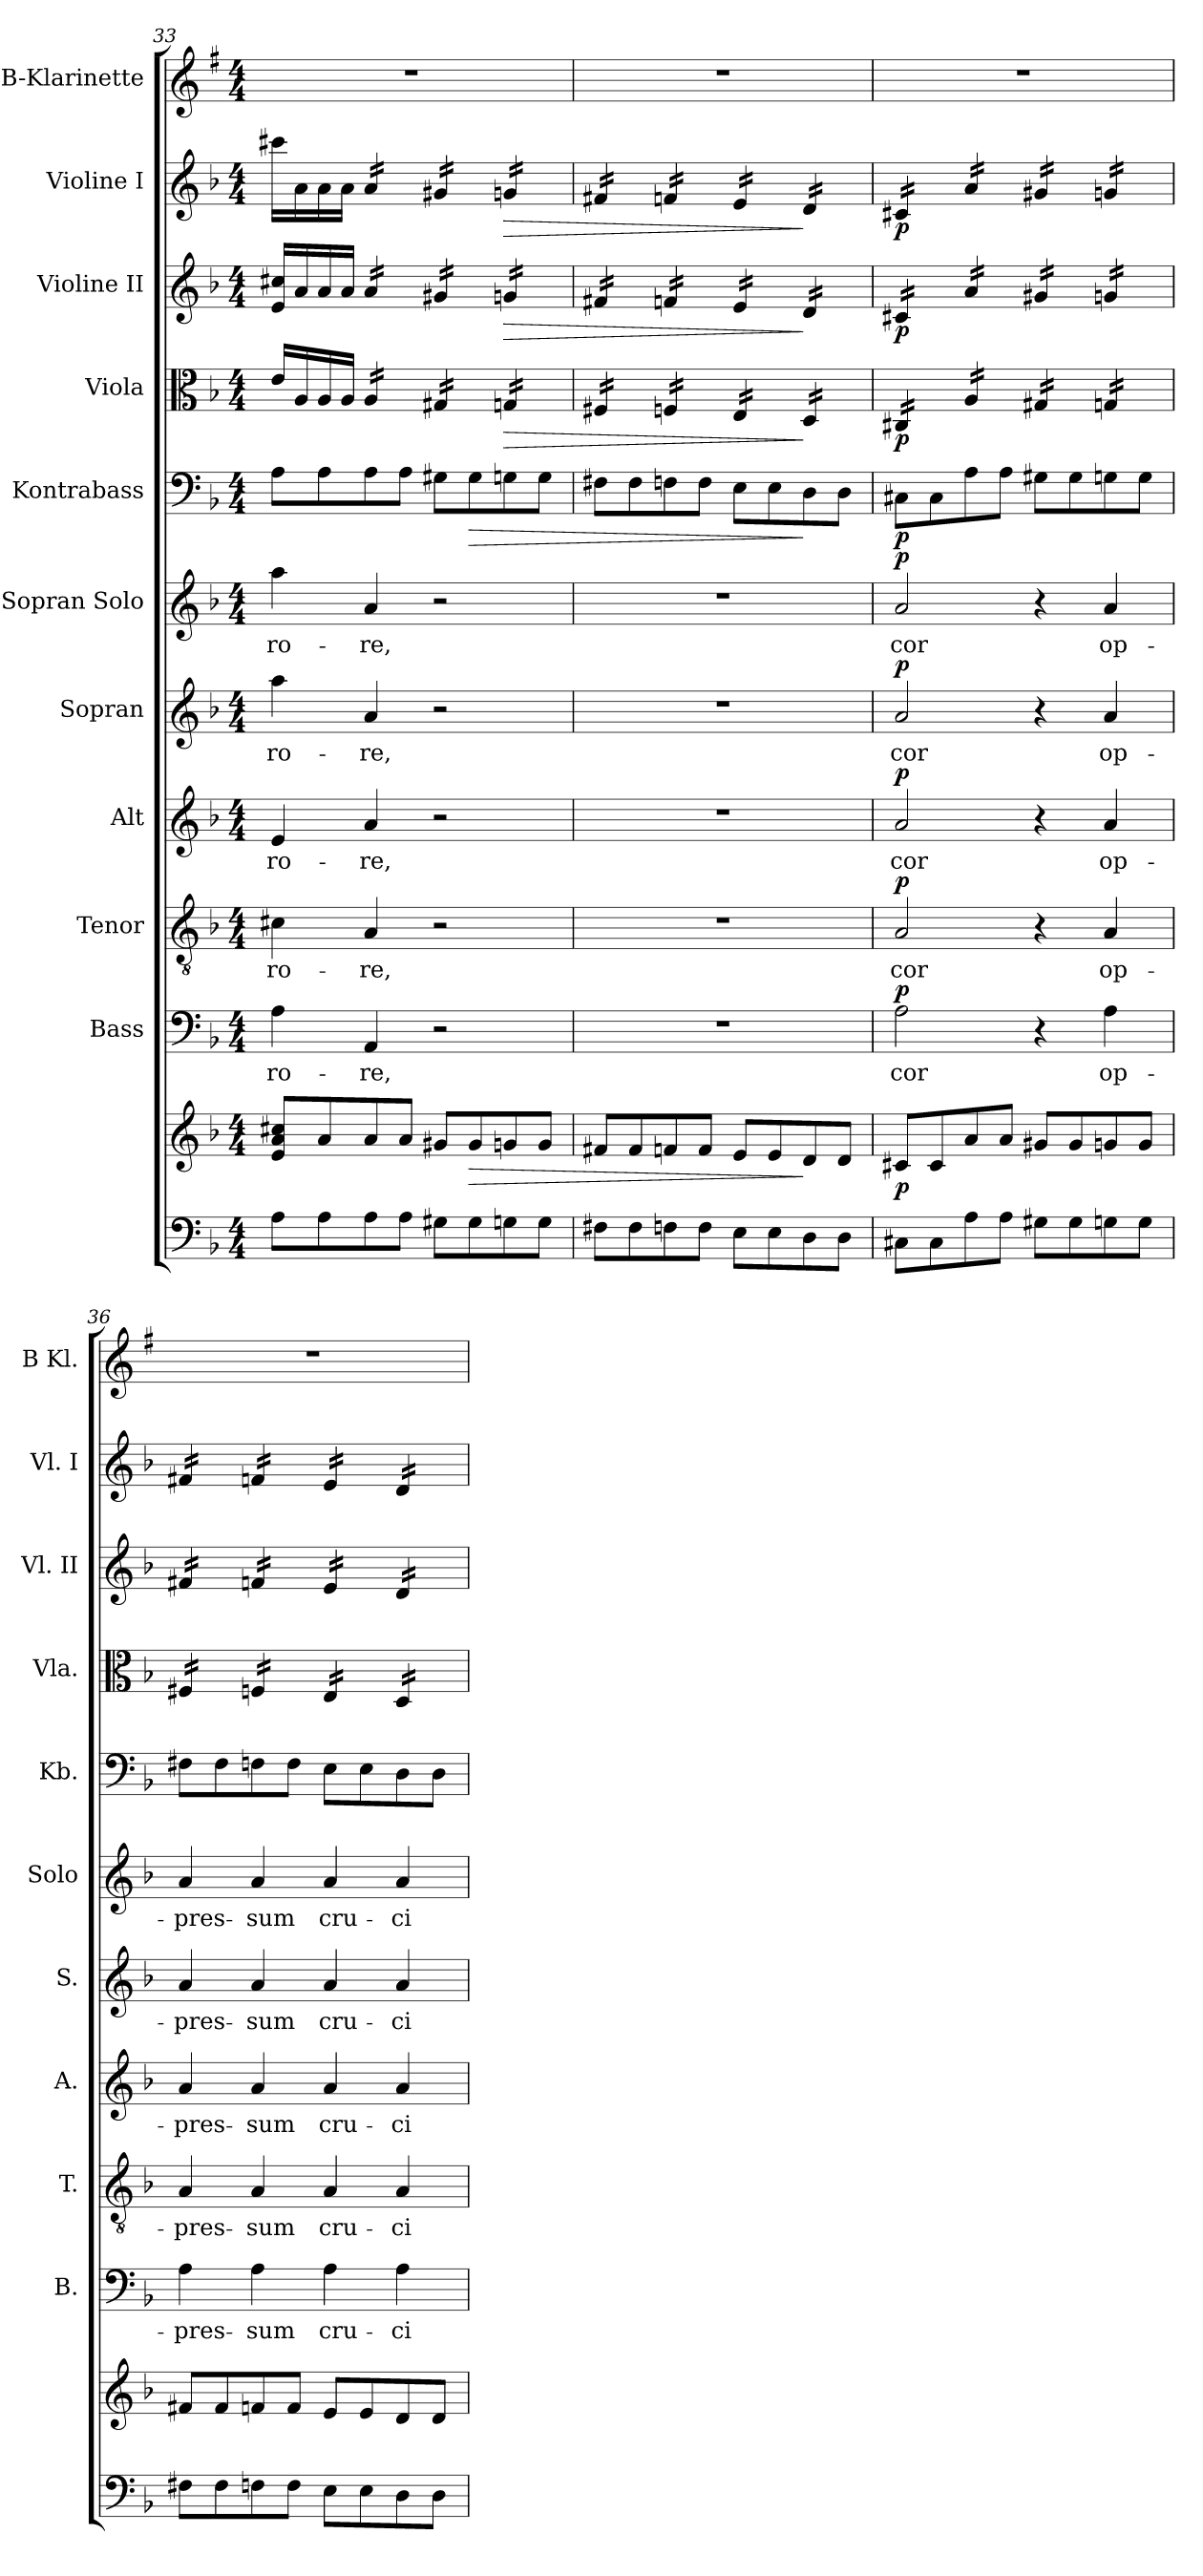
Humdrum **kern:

**kern	**kern	**dynam	**kern	**text	**dynam	**kern	**text	**dynam	**kern	**text	**dynam	**kern	**text	**dynam	**kern	**text	**dynam	**kern	**dynam	**kern	**dynam	**kern	**dynam	**kern	**dynam	**kern
*part11	*part11	*part11	*part10	*part10	*part10	*part9	*part9	*part9	*part8	*part8	*part8	*part7	*part7	*part7	*part6	*part6	*part6	*part5	*part5	*part4	*part4	*part3	*part3	*part2	*part2	*part1
*staff12	*staff11	*staff11/12	*staff10	*staff10	*staff10	*staff9	*staff9	*staff9	*staff8	*staff8	*staff8	*staff7	*staff7	*staff7	*staff6	*staff6	*staff6	*staff5	*staff5	*staff4	*staff4	*staff3	*staff3	*staff2	*staff2	*staff1
*	*	*	*I"Bass	*	*	*I"Tenor	*	*	*I"Alt	*	*	*I"Sopran	*	*	*I"Sopran Solo	*	*	*I"Kontrabass	*	*I"Viola	*	*I"Violine II	*	*I"Violine I	*	*I"B-Klarinette
*	*	*	*I'B.	*	*	*I'T.	*	*	*I'A.	*	*	*I'S.	*	*	*I'Solo	*	*	*I'Kb.	*	*I'Vla.	*	*I'Vl. II	*	*I'Vl. I	*	*I'B Kl.
!!LO:PB:g=z
*clefF4	*clefG2	*	*clefF4	*	*	*clefGv2	*	*	*clefG2	*	*	*clefG2	*	*	*clefG2	*	*	*clefF4	*	*clefC3	*	*clefG2	*	*clefG2	*	*clefG2
*	*	*	*	*	*	*	*	*	*	*	*	*	*	*	*	*	*	*ITrd7c12	*	*	*	*	*	*	*	*ITrd1c2
*k[b-]	*k[b-]	*	*k[b-]	*	*	*k[b-]	*	*	*k[b-]	*	*	*k[b-]	*	*	*k[b-]	*	*	*k[b-]	*	*k[b-]	*	*k[b-]	*	*k[b-]	*	*k[b-]
*F:	*F:	*	*F:	*	*	*F:	*	*	*F:	*	*	*F:	*	*	*F:	*	*	*F:	*	*F:	*	*F:	*	*F:	*	*F:
*M4/4	*M4/4	*	*M4/4	*	*	*M4/4	*	*	*M4/4	*	*	*M4/4	*	*	*M4/4	*	*	*M4/4	*	*M4/4	*	*M4/4	*	*M4/4	*	*M4/4
=33	=33	=33	=33	=33	=33	=33	=33	=33	=33	=33	=33	=33	=33	=33	=33	=33	=33	=33	=33	=33	=33	=33	=33	=33	=33	=33
!	!	!	!	!LO:LY:b	!	!	!LO:LY:b	!	!	!LO:LY:b	!	!	!LO:LY:b	!	!	!LO:LY:b	!	!	!	!	!	!	!	!	!	!
8A\L	8e/ 8a/ 8cc#X/L	.	4A\	-ro-	.	4c#X\	-ro-	.	4e/	-ro-	.	4aa\	-ro-	.	4aa\	-ro-	.	8AA\L	.	16e/LL	.	16e/ 16cc#X/LL	.	16ccc#X\LL	.	1r
.	.	.	.	.	.	.	.	.	.	.	.	.	.	.	.	.	.	.	.	16A/	.	16a/	.	16a\	.	.
8A\	8a/	.	.	.	.	.	.	.	.	.	.	.	.	.	.	.	.	8AA\	.	16A/	.	16a/	.	16a\	.	.
.	.	.	.	.	.	.	.	.	.	.	.	.	.	.	.	.	.	.	.	16A/JJ	.	16a/JJ	.	16a\JJ	.	.
!	!	!	!	!LO:LY:b	!	!	!LO:LY:b	!	!	!LO:LY:b	!	!	!LO:LY:b	!	!	!LO:LY:b	!	!	!	!	!	!	!	!	!	!
*	*	*	*	*	*	*	*	*	*	*	*	*	*	*	*	*	*	*	*	*tremolo	*	*	*	*	*	*
*	*	*	*	*	*	*	*	*	*	*	*	*	*	*	*	*	*	*	*	*	*	*tremolo	*	*	*	*
*	*	*	*	*	*	*	*	*	*	*	*	*	*	*	*	*	*	*	*	*	*	*	*	*tremolo	*	*
8A\	8a/	.	4AA/	-re,	.	4A/	-re,	.	4a/	-re,	.	4a/	-re,	.	4a/	-re,	.	8AA\	.	16A/LL	.	16a/LL	.	16a/LL	.	.
.	.	.	.	.	.	.	.	.	.	.	.	.	.	.	.	.	.	.	.	16A/	.	16a/	.	16a/	.	.
8A\J	8a/J	.	.	.	.	.	.	.	.	.	.	.	.	.	.	.	.	8AA\J	.	16A/	.	16a/	.	16a/	.	.
.	.	.	.	.	.	.	.	.	.	.	.	.	.	.	.	.	.	.	.	16A/JJ	.	16a/JJ	.	16a/JJ	.	.
8G#X\L	8g#X/L	.	2r	.	.	2r	.	.	2r	.	.	2r	.	.	2r	.	.	8GG#X\L	.	16G#X/LL	.	16g#X/LL	.	16g#X/LL	.	.
.	.	.	.	.	.	.	.	.	.	.	.	.	.	.	.	.	.	.	.	16G#X/	.	16g#X/	.	16g#X/	.	.
!	!	!LO:HP:b	!	!	!	!	!	!	!	!	!	!	!	!	!	!	!	!	!LO:HP:b	!	!	!	!	!	!	!
8G#\	8g#/	>	.	.	.	.	.	.	.	.	.	.	.	.	.	.	.	8GG#\	>	16G#X/	.	16g#X/	.	16g#X/	.	.
.	.	.	.	.	.	.	.	.	.	.	.	.	.	.	.	.	.	.	.	16G#X/JJ	.	16g#X/JJ	.	16g#X/JJ	.	.
!	!	!	!	!	!	!	!	!	!	!	!	!	!	!	!	!	!	!	!	!	!LO:HP:b	!	!LO:HP:b	!	!LO:HP:b	!
8Gn\	8gn/	.	.	.	.	.	.	.	.	.	.	.	.	.	.	.	.	8GGn\	.	16Gn/LL	>	16gn/LL	>	16gn/LL	>	.
.	.	.	.	.	.	.	.	.	.	.	.	.	.	.	.	.	.	.	.	16Gn/	.	16gn/	.	16gn/	.	.
8G\J	8g/J	.	.	.	.	.	.	.	.	.	.	.	.	.	.	.	.	8GG\J	.	16Gn/	.	16gn/	.	16gn/	.	.
.	.	.	.	.	.	.	.	.	.	.	.	.	.	.	.	.	.	.	.	16Gn/JJ	.	16gn/JJ	.	16gn/JJ	.	.
=34	=34	=34	=34	=34	=34	=34	=34	=34	=34	=34	=34	=34	=34	=34	=34	=34	=34	=34	=34	=34	=34	=34	=34	=34	=34	=34
8F#X\L	8f#X/L	.	1r	.	.	1r	.	.	1r	.	.	1r	.	.	1r	.	.	8FF#X\L	.	16F#X/LL	.	16f#X/LL	.	16f#X/LL	.	1r
.	.	.	.	.	.	.	.	.	.	.	.	.	.	.	.	.	.	.	.	16F#X/	.	16f#X/	.	16f#X/	.	.
8F#\	8f#/	.	.	.	.	.	.	.	.	.	.	.	.	.	.	.	.	8FF#\	.	16F#X/	.	16f#X/	.	16f#X/	.	.
.	.	.	.	.	.	.	.	.	.	.	.	.	.	.	.	.	.	.	.	16F#X/JJ	.	16f#X/JJ	.	16f#X/JJ	.	.
8Fn\	8fn/	.	.	.	.	.	.	.	.	.	.	.	.	.	.	.	.	8FFn\	.	16Fn/LL	.	16fn/LL	.	16fn/LL	.	.
.	.	.	.	.	.	.	.	.	.	.	.	.	.	.	.	.	.	.	.	16Fn/	.	16fn/	.	16fn/	.	.
8F\J	8f/J	.	.	.	.	.	.	.	.	.	.	.	.	.	.	.	.	8FF\J	.	16Fn/	.	16fn/	.	16fn/	.	.
.	.	.	.	.	.	.	.	.	.	.	.	.	.	.	.	.	.	.	.	16Fn/JJ	.	16fn/JJ	.	16fn/JJ	.	.
8E\L	8e/L	.	.	.	.	.	.	.	.	.	.	.	.	.	.	.	.	8EE\L	.	16E/LL	.	16e/LL	.	16e/LL	.	.
.	.	.	.	.	.	.	.	.	.	.	.	.	.	.	.	.	.	.	.	16E/	.	16e/	.	16e/	.	.
8E\	8e/	.	.	.	.	.	.	.	.	.	.	.	.	.	.	.	.	8EE\	.	16E/	.	16e/	.	16e/	.	.
.	.	.	.	.	.	.	.	.	.	.	.	.	.	.	.	.	.	.	.	16E/JJ	.	16e/JJ	.	16e/JJ	.	.
8D\	8d/	]	.	.	.	.	.	.	.	.	.	.	.	.	.	.	.	8DD\	]	16D/LL	]	16d/LL	]	16d/LL	]	.
.	.	.	.	.	.	.	.	.	.	.	.	.	.	.	.	.	.	.	.	16D/	.	16d/	.	16d/	.	.
8D\J	8d/J	.	.	.	.	.	.	.	.	.	.	.	.	.	.	.	.	8DD\J	.	16D/	.	16d/	.	16d/	.	.
.	.	.	.	.	.	.	.	.	.	.	.	.	.	.	.	.	.	.	.	16D/JJ	.	16d/JJ	.	16d/JJ	.	.
=35	=35	=35	=35	=35	=35	=35	=35	=35	=35	=35	=35	=35	=35	=35	=35	=35	=35	=35	=35	=35	=35	=35	=35	=35	=35	=35
!	!	!LO:DY:b	!	!LO:LY:b	!LO:DY:a	!	!LO:LY:b	!LO:DY:a	!	!LO:LY:b	!LO:DY:a	!	!LO:LY:b	!LO:DY:a	!	!LO:LY:b	!LO:DY:a	!	!LO:DY:b	!	!LO:DY:b	!	!LO:DY:b	!	!LO:DY:b	!
8C#X\L	8c#X/L	p	2A\	cor	p	2A/	cor	p	2a/	cor	p	2a/	cor	p	2a/	cor	p	8CC#X\L	p	16C#X/LL	p	16c#X/LL	p	16c#X/LL	p	1r
.	.	.	.	.	.	.	.	.	.	.	.	.	.	.	.	.	.	.	.	16C#X/	.	16c#X/	.	16c#X/	.	.
8C#\	8c#/	.	.	.	.	.	.	.	.	.	.	.	.	.	.	.	.	8CC#\	.	16C#X/	.	16c#X/	.	16c#X/	.	.
.	.	.	.	.	.	.	.	.	.	.	.	.	.	.	.	.	.	.	.	16C#X/JJ	.	16c#X/JJ	.	16c#X/JJ	.	.
8A\	8a/	.	.	.	.	.	.	.	.	.	.	.	.	.	.	.	.	8AA\	.	16A/LL	.	16a/LL	.	16a/LL	.	.
.	.	.	.	.	.	.	.	.	.	.	.	.	.	.	.	.	.	.	.	16A/	.	16a/	.	16a/	.	.
8A\J	8a/J	.	.	.	.	.	.	.	.	.	.	.	.	.	.	.	.	8AA\J	.	16A/	.	16a/	.	16a/	.	.
.	.	.	.	.	.	.	.	.	.	.	.	.	.	.	.	.	.	.	.	16A/JJ	.	16a/JJ	.	16a/JJ	.	.
8G#X\L	8g#X/L	.	4r	.	.	4r	.	.	4r	.	.	4r	.	.	4r	.	.	8GG#X\L	.	16G#X/LL	.	16g#X/LL	.	16g#X/LL	.	.
.	.	.	.	.	.	.	.	.	.	.	.	.	.	.	.	.	.	.	.	16G#X/	.	16g#X/	.	16g#X/	.	.
8G#\	8g#/	.	.	.	.	.	.	.	.	.	.	.	.	.	.	.	.	8GG#\	.	16G#X/	.	16g#X/	.	16g#X/	.	.
.	.	.	.	.	.	.	.	.	.	.	.	.	.	.	.	.	.	.	.	16G#X/JJ	.	16g#X/JJ	.	16g#X/JJ	.	.
!	!	!	!	!LO:LY:b	!	!	!LO:LY:b	!	!	!LO:LY:b	!	!	!LO:LY:b	!	!	!LO:LY:b	!	!	!	!	!	!	!	!	!	!
8Gn\	8gn/	.	4A\	op-	.	4A/	op-	.	4a/	op-	.	4a/	op-	.	4a/	op-	.	8GGn\	.	16Gn/LL	.	16gn/LL	.	16gn/LL	.	.
.	.	.	.	.	.	.	.	.	.	.	.	.	.	.	.	.	.	.	.	16Gn/	.	16gn/	.	16gn/	.	.
8G\J	8g/J	.	.	.	.	.	.	.	.	.	.	.	.	.	.	.	.	8GG\J	.	16Gn/	.	16gn/	.	16gn/	.	.
.	.	.	.	.	.	.	.	.	.	.	.	.	.	.	.	.	.	.	.	16Gn/JJ	.	16gn/JJ	.	16gn/JJ	.	.
!!LO:PB:g=z
=36	=36	=36	=36	=36	=36	=36	=36	=36	=36	=36	=36	=36	=36	=36	=36	=36	=36	=36	=36	=36	=36	=36	=36	=36	=36	=36
!	!	!	!	!LO:LY:b	!	!	!LO:LY:b	!	!	!LO:LY:b	!	!	!LO:LY:b	!	!	!LO:LY:b	!	!	!	!	!	!	!	!	!	!
8F#X\L	8f#X/L	.	4A\	-pres-	.	4A/	-pres-	.	4a/	-pres-	.	4a/	-pres-	.	4a/	-pres-	.	8FF#X\L	.	16F#X/LL	.	16f#X/LL	.	16f#X/LL	.	1r
.	.	.	.	.	.	.	.	.	.	.	.	.	.	.	.	.	.	.	.	16F#X/	.	16f#X/	.	16f#X/	.	.
8F#\	8f#/	.	.	.	.	.	.	.	.	.	.	.	.	.	.	.	.	8FF#\	.	16F#X/	.	16f#X/	.	16f#X/	.	.
.	.	.	.	.	.	.	.	.	.	.	.	.	.	.	.	.	.	.	.	16F#X/JJ	.	16f#X/JJ	.	16f#X/JJ	.	.
!	!	!	!	!LO:LY:b	!	!	!LO:LY:b	!	!	!LO:LY:b	!	!	!LO:LY:b	!	!	!LO:LY:b	!	!	!	!	!	!	!	!	!	!
8Fn\	8fn/	.	4A\	-sum	.	4A/	-sum	.	4a/	-sum	.	4a/	-sum	.	4a/	-sum	.	8FFn\	.	16Fn/LL	.	16fn/LL	.	16fn/LL	.	.
.	.	.	.	.	.	.	.	.	.	.	.	.	.	.	.	.	.	.	.	16Fn/	.	16fn/	.	16fn/	.	.
8F\J	8f/J	.	.	.	.	.	.	.	.	.	.	.	.	.	.	.	.	8FF\J	.	16Fn/	.	16fn/	.	16fn/	.	.
.	.	.	.	.	.	.	.	.	.	.	.	.	.	.	.	.	.	.	.	16Fn/JJ	.	16fn/JJ	.	16fn/JJ	.	.
!	!	!	!	!LO:LY:b	!	!	!LO:LY:b	!	!	!LO:LY:b	!	!	!LO:LY:b	!	!	!LO:LY:b	!	!	!	!	!	!	!	!	!	!
8E\L	8e/L	.	4A\	cru-	.	4A/	cru-	.	4a/	cru-	.	4a/	cru-	.	4a/	cru-	.	8EE\L	.	16E/LL	.	16e/LL	.	16e/LL	.	.
.	.	.	.	.	.	.	.	.	.	.	.	.	.	.	.	.	.	.	.	16E/	.	16e/	.	16e/	.	.
8E\	8e/	.	.	.	.	.	.	.	.	.	.	.	.	.	.	.	.	8EE\	.	16E/	.	16e/	.	16e/	.	.
.	.	.	.	.	.	.	.	.	.	.	.	.	.	.	.	.	.	.	.	16E/JJ	.	16e/JJ	.	16e/JJ	.	.
!	!	!	!	!LO:LY:b	!	!	!LO:LY:b	!	!	!LO:LY:b	!	!	!LO:LY:b	!	!	!LO:LY:b	!	!	!	!	!	!	!	!	!	!
8D\	8d/	.	4A\	-ci-	.	4A/	-ci-	.	4a/	-ci-	.	4a/	-ci-	.	4a/	-ci-	.	8DD\	.	16D/LL	.	16d/LL	.	16d/LL	.	.
.	.	.	.	.	.	.	.	.	.	.	.	.	.	.	.	.	.	.	.	16D/	.	16d/	.	16d/	.	.
8D\J	8d/J	.	.	.	.	.	.	.	.	.	.	.	.	.	.	.	.	8DD\J	.	16D/	.	16d/	.	16d/	.	.
.	.	.	.	.	.	.	.	.	.	.	.	.	.	.	.	.	.	.	.	16D/JJ	.	16d/JJ	.	16d/JJ	.	.
*	*	*	*	*	*	*	*	*	*	*	*	*	*	*	*	*	*	*	*	*	*	*	*	*Xtremolo	*	*
*	*	*	*	*	*	*	*	*	*	*	*	*	*	*	*	*	*	*	*	*	*	*Xtremolo	*	*	*	*
*	*	*	*	*	*	*	*	*	*	*	*	*	*	*	*	*	*	*	*	*Xtremolo	*	*	*	*	*	*
=	=	=	=	=	=	=	=	=	=	=	=	=	=	=	=	=	=	=	=	=	=	=	=	=	=	=
*-	*-	*-	*-	*-	*-	*-	*-	*-	*-	*-	*-	*-	*-	*-	*-	*-	*-	*-	*-	*-	*-	*-	*-	*-	*-	*-
